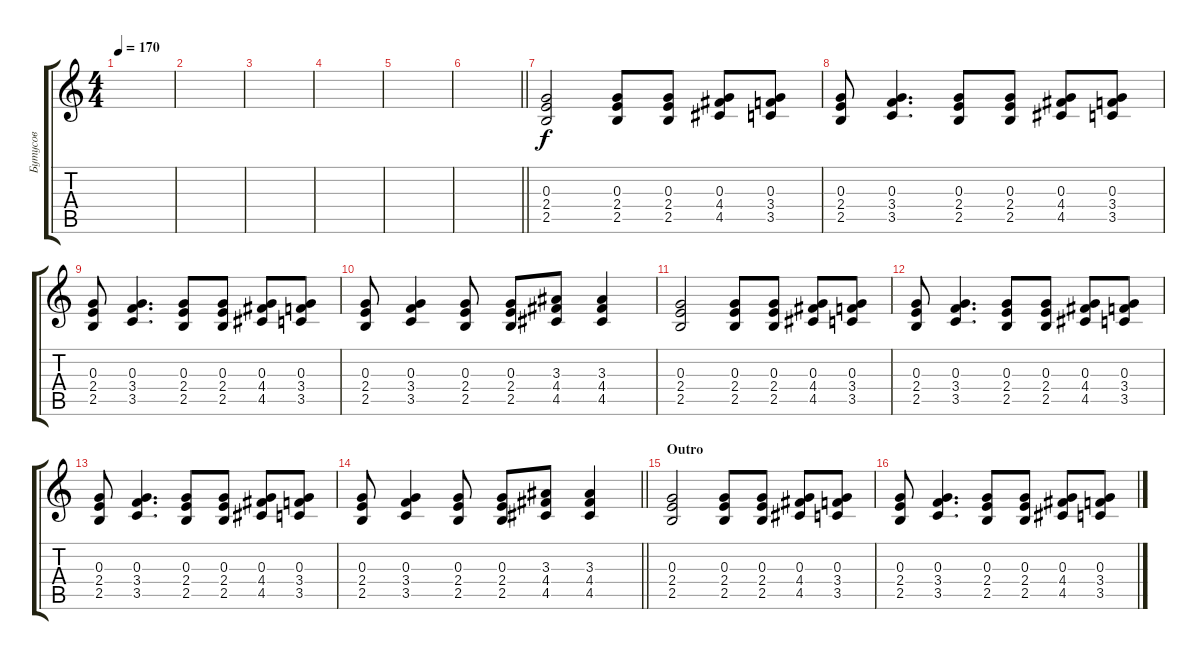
\track ("Бутусов" "Бутусов") {instrument electricguitarclean}
\staff {score tabs}
\tuning (E4 B3 G3 D3 A2 E2) {hide}
\ts (4 4)
\tempo 170
\clef g2
\ks c
|
|
|
|
|
\barLineRight lightlight
|
(0.3 2.4 2.5).2 (0.3 2.4 2.5).8 (0.3 2.4 2.5).8 (0.3 4.4 4.5).8 (0.3 3.4 3.5).8 |
(0.3 2.4 2.5).8 (0.3 3.4 3.5).4{d} (0.3 2.4 2.5).8 (0.3 2.4 2.5).8 (0.3 4.4 4.5).8 (0.3 3.4 3.5).8 |
(0.3 2.4 2.5).8 (0.3 3.4 3.5).4{d} (0.3 2.4 2.5).8 (0.3 2.4 2.5).8 (0.3 4.4 4.5).8 (0.3 3.4 3.5).8 |
(0.3 2.4 2.5).8 (0.3 3.4 3.5).4 (0.3 2.4 2.5).8 (0.3 2.4 2.5).8 (3.3 4.4 4.5).8 (3.3 4.4 4.5).4 |
(0.3 2.4 2.5).2 (0.3 2.4 2.5).8 (0.3 2.4 2.5).8 (0.3 4.4 4.5).8 (0.3 3.4 3.5).8 |
(0.3 2.4 2.5).8 (0.3 3.4 3.5).4{d} (0.3 2.4 2.5).8 (0.3 2.4 2.5).8 (0.3 4.4 4.5).8 (0.3 3.4 3.5).8 |
(0.3 2.4 2.5).8 (0.3 3.4 3.5).4{d} (0.3 2.4 2.5).8 (0.3 2.4 2.5).8 (0.3 4.4 4.5).8 (0.3 3.4 3.5).8 |
\barLineRight lightlight
(0.3 2.4 2.5).8 (0.3 3.4 3.5).4 (0.3 2.4 2.5).8 (0.3 2.4 2.5).8 (3.3 4.4 4.5).8 (3.3 4.4 4.5).4 |
\section ("" "Outro")
(0.3 2.4 2.5).2 (0.3 2.4 2.5).8 (0.3 2.4 2.5).8 (0.3 4.4 4.5).8 (0.3 3.4 3.5).8 |
(0.3 2.4 2.5).8 (0.3 3.4 3.5).4{d} (0.3 2.4 2.5).8 (0.3 2.4 2.5).8 (0.3 4.4 4.5).8 (0.3 3.4 3.5).8
